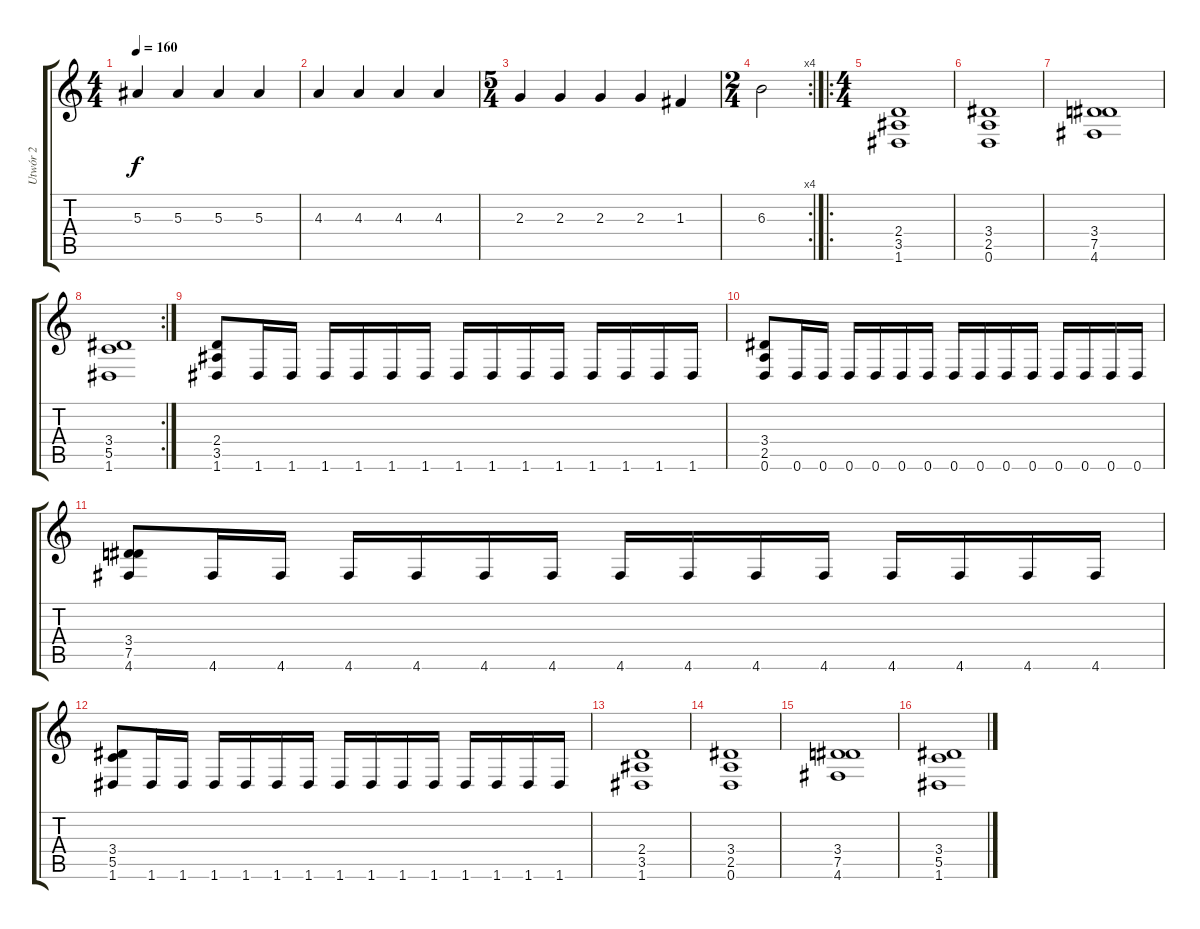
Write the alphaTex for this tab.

\track ("Utwór 2" "Utwór 2") {instrument overdrivenguitar}
\staff {score tabs}
\tuning (D4 A3 F3 C3 G2 D2) {hide}
\ts (4 4)
\tempo 160
\clef g2
\ks c
5.3.4{dy f} 5.3.4 5.3.4 5.3.4 |
4.3.4 4.3.4 4.3.4 4.3.4 |
\ts (5 4)
2.3.4 2.3.4 2.3.4 2.3.4 1.3.4 |
\rc 4
\ts (2 4)
6.3.2 |
\ro
\ts (4 4)
(2.4 3.5 1.6).1{balance 16} |
(3.4 2.5 0.6).1 |
(3.4 7.5 4.6).1 |
\rc 2
(3.4 5.5 1.6).1 |
(2.4 3.5 1.6).8 1.6.16 1.6.16 1.6.16 1.6.16 1.6.16 1.6.16 1.6.16 1.6.16 1.6.16 1.6.16 1.6.16 1.6.16 1.6.16 1.6.16 |
(3.4 2.5 0.6).8 0.6.16 0.6.16 0.6.16 0.6.16 0.6.16 0.6.16 0.6.16 0.6.16 0.6.16 0.6.16 0.6.16 0.6.16 0.6.16 0.6.16 |
(3.4 7.5 4.6).8 4.6.16 4.6.16 4.6.16 4.6.16 4.6.16 4.6.16 4.6.16 4.6.16 4.6.16 4.6.16 4.6.16 4.6.16 4.6.16 4.6.16 |
(3.4 5.5 1.6).8 1.6.16 1.6.16 1.6.16 1.6.16 1.6.16 1.6.16 1.6.16 1.6.16 1.6.16 1.6.16 1.6.16 1.6.16 1.6.16 1.6.16 |
(2.4 3.5 1.6).1{balance 16} |
(3.4 2.5 0.6).1 |
(3.4 7.5 4.6).1 |
(3.4 5.5 1.6).1
